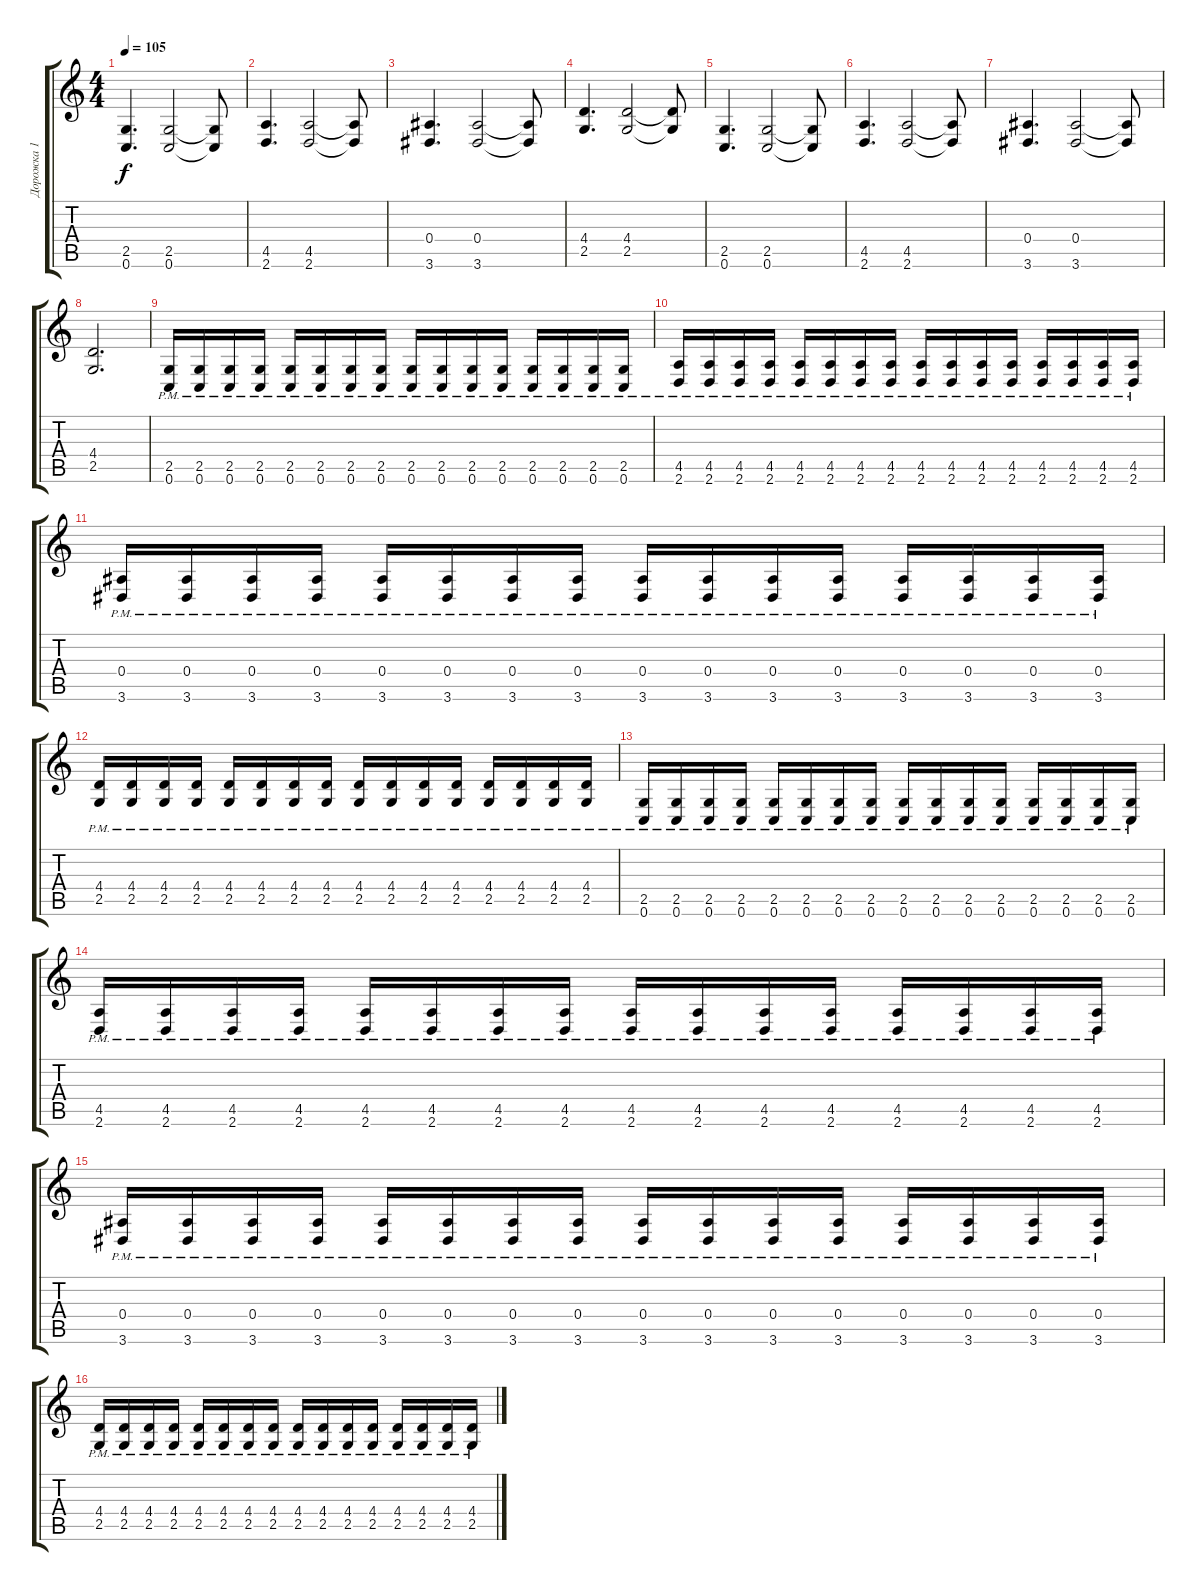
\track ("Дорожка 1" "Дорожка 1") {instrument overdrivenguitar}
\staff {score tabs}
\tuning (C4 G3 Eb3 Bb2 F2 C2) {hide}
\ts (4 4)
\tempo 105
\clef g2
\ks c
(2.5 0.6).4{d dy f} (2.5 0.6).2 (2.5{t} 0.6{t}).8 |
(4.5 2.6).4{d} (4.5 2.6).2 (4.5{t} 2.6{t}).8 |
(0.4 3.6).4{d} (0.4 3.6).2 (0.4{t} 3.6{t}).8 |
(4.4 2.5).4{d} (4.4 2.5).2 (4.4{t} 2.5{t}).8 |
(2.5 0.6).4{d} (2.5 0.6).2 (2.5{t} 0.6{t}).8 |
(4.5 2.6).4{d} (4.5 2.6).2 (4.5{t} 2.6{t}).8 |
(0.4 3.6).4{d} (0.4 3.6).2 (0.4{t} 3.6{t}).8 |
(4.4 2.5).2{d} |
(2.5{pm} 0.6{pm}).16 (2.5{pm} 0.6{pm}).16 (2.5{pm} 0.6{pm}).16 (2.5{pm} 0.6{pm}).16 (2.5{pm} 0.6{pm}).16 (2.5{pm} 0.6{pm}).16 (2.5{pm} 0.6{pm}).16 (2.5{pm} 0.6{pm}).16 (2.5{pm} 0.6{pm}).16 (2.5{pm} 0.6{pm}).16 (2.5{pm} 0.6{pm}).16 (2.5{pm} 0.6{pm}).16 (2.5{pm} 0.6{pm}).16 (2.5{pm} 0.6{pm}).16 (2.5{pm} 0.6{pm}).16 (2.5{pm} 0.6{pm}).16 |
(4.5{pm} 2.6{pm}).16 (4.5{pm} 2.6{pm}).16 (4.5{pm} 2.6{pm}).16 (4.5{pm} 2.6{pm}).16 (4.5{pm} 2.6{pm}).16 (4.5{pm} 2.6{pm}).16 (4.5{pm} 2.6{pm}).16 (4.5{pm} 2.6{pm}).16 (4.5{pm} 2.6{pm}).16 (4.5{pm} 2.6{pm}).16 (4.5{pm} 2.6{pm}).16 (4.5{pm} 2.6{pm}).16 (4.5{pm} 2.6{pm}).16 (4.5{pm} 2.6{pm}).16 (4.5{pm} 2.6{pm}).16 (4.5{pm} 2.6{pm}).16 |
(0.4{pm} 3.6{pm}).16 (0.4{pm} 3.6{pm}).16 (0.4{pm} 3.6{pm}).16 (0.4{pm} 3.6{pm}).16 (0.4{pm} 3.6{pm}).16 (0.4{pm} 3.6{pm}).16 (0.4{pm} 3.6{pm}).16 (0.4{pm} 3.6{pm}).16 (0.4{pm} 3.6{pm}).16 (0.4{pm} 3.6{pm}).16 (0.4{pm} 3.6{pm}).16 (0.4{pm} 3.6{pm}).16 (0.4{pm} 3.6{pm}).16 (0.4{pm} 3.6{pm}).16 (0.4{pm} 3.6{pm}).16 (0.4{pm} 3.6{pm}).16 |
(4.4{pm} 2.5{pm}).16 (4.4{pm} 2.5{pm}).16 (4.4{pm} 2.5{pm}).16 (4.4{pm} 2.5{pm}).16 (4.4{pm} 2.5{pm}).16 (4.4{pm} 2.5{pm}).16 (4.4{pm} 2.5{pm}).16 (4.4{pm} 2.5{pm}).16 (4.4{pm} 2.5{pm}).16 (4.4{pm} 2.5{pm}).16 (4.4{pm} 2.5{pm}).16 (4.4{pm} 2.5{pm}).16 (4.4{pm} 2.5{pm}).16 (4.4{pm} 2.5{pm}).16 (4.4{pm} 2.5{pm}).16 (4.4{pm} 2.5{pm}).16 |
(2.5{pm} 0.6{pm}).16 (2.5{pm} 0.6{pm}).16 (2.5{pm} 0.6{pm}).16 (2.5{pm} 0.6{pm}).16 (2.5{pm} 0.6{pm}).16 (2.5{pm} 0.6{pm}).16 (2.5{pm} 0.6{pm}).16 (2.5{pm} 0.6{pm}).16 (2.5{pm} 0.6{pm}).16 (2.5{pm} 0.6{pm}).16 (2.5{pm} 0.6{pm}).16 (2.5{pm} 0.6{pm}).16 (2.5{pm} 0.6{pm}).16 (2.5{pm} 0.6{pm}).16 (2.5{pm} 0.6{pm}).16 (2.5{pm} 0.6{pm}).16 |
(4.5{pm} 2.6{pm}).16 (4.5{pm} 2.6{pm}).16 (4.5{pm} 2.6{pm}).16 (4.5{pm} 2.6{pm}).16 (4.5{pm} 2.6{pm}).16 (4.5{pm} 2.6{pm}).16 (4.5{pm} 2.6{pm}).16 (4.5{pm} 2.6{pm}).16 (4.5{pm} 2.6{pm}).16 (4.5{pm} 2.6{pm}).16 (4.5{pm} 2.6{pm}).16 (4.5{pm} 2.6{pm}).16 (4.5{pm} 2.6{pm}).16 (4.5{pm} 2.6{pm}).16 (4.5{pm} 2.6{pm}).16 (4.5{pm} 2.6{pm}).16 |
(0.4{pm} 3.6{pm}).16 (0.4{pm} 3.6{pm}).16 (0.4{pm} 3.6{pm}).16 (0.4{pm} 3.6{pm}).16 (0.4{pm} 3.6{pm}).16 (0.4{pm} 3.6{pm}).16 (0.4{pm} 3.6{pm}).16 (0.4{pm} 3.6{pm}).16 (0.4{pm} 3.6{pm}).16 (0.4{pm} 3.6{pm}).16 (0.4{pm} 3.6{pm}).16 (0.4{pm} 3.6{pm}).16 (0.4{pm} 3.6{pm}).16 (0.4{pm} 3.6{pm}).16 (0.4{pm} 3.6{pm}).16 (0.4{pm} 3.6{pm}).16 |
(4.4{pm} 2.5{pm}).16 (4.4{pm} 2.5{pm}).16 (4.4{pm} 2.5{pm}).16 (4.4{pm} 2.5{pm}).16 (4.4{pm} 2.5{pm}).16 (4.4{pm} 2.5{pm}).16 (4.4{pm} 2.5{pm}).16 (4.4{pm} 2.5{pm}).16 (4.4{pm} 2.5{pm}).16 (4.4{pm} 2.5{pm}).16 (4.4{pm} 2.5{pm}).16 (4.4{pm} 2.5{pm}).16 (4.4{pm} 2.5{pm}).16 (4.4{pm} 2.5{pm}).16 (4.4{pm} 2.5{pm}).16 (4.4{pm} 2.5{pm}).16
